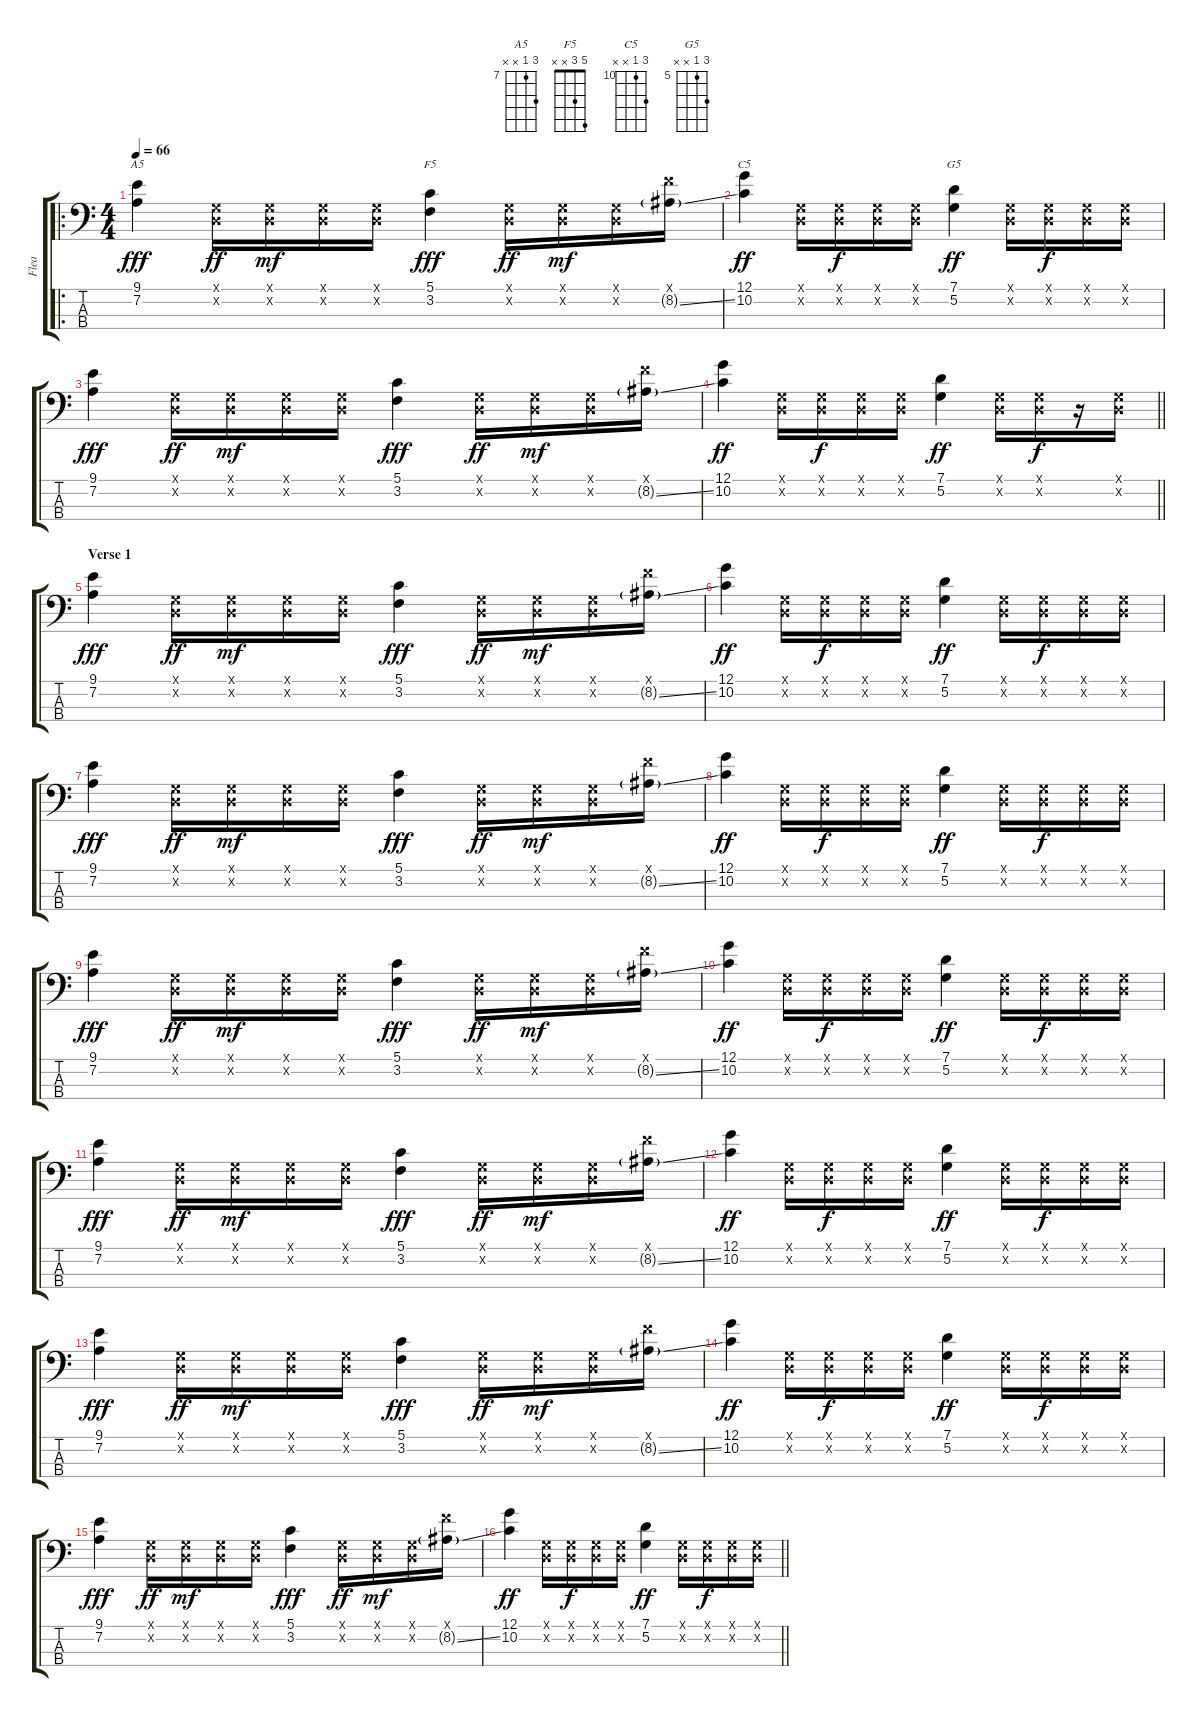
\track ("Flea" "Flea") {instrument electricbassfinger}
\staff {score tabs}
\tuning (G2 D2 A1 E1) {hide}
\chord ("A5" 9 7 x x) {firstfret 7}
\chord ("F5" 5 3 x x)
\chord ("C5" 12 10 x x) {firstfret 10}
\chord ("G5" 7 5 x x) {firstfret 5}
\ro
\ts (4 4)
\tempo 66
\clef f4
\ks c
(9.1 7.2).4{ch "A5" dy fff instrument electricbassfinger} (0.1{x} 0.2{x}).16{dy ff} (0.1{x} 0.2{x}).16{dy mf} (0.1{x} 0.2{x}).16 (0.1{x} 0.2{x}).16 (5.1 3.2).4{ch "F5" dy fff} (0.1{x} 0.2{x}).16{dy ff} (0.1{x} 0.2{x}).16{dy mf} (0.1{x} 0.2{x}).16 (10.1{x} 8.2{ss g}).16 |
(12.1 10.2).4{ch "C5" dy ff} (0.1{x} 0.2{x}).16 (0.1{x} 0.2{x}).16{dy f} (0.1{x} 0.2{x}).16 (0.1{x} 0.2{x}).16 (7.1 5.2).4{ch "G5" dy ff} (0.1{x} 0.2{x}).16 (0.1{x} 0.2{x}).16{dy f} (0.1{x} 0.2{x}).16 (0.1{x} 0.2{x}).16 |
(9.1 7.2).4{dy fff} (0.1{x} 0.2{x}).16{dy ff} (0.1{x} 0.2{x}).16{dy mf} (0.1{x} 0.2{x}).16 (0.1{x} 0.2{x}).16 (5.1 3.2).4{dy fff} (0.1{x} 0.2{x}).16{dy ff} (0.1{x} 0.2{x}).16{dy mf} (0.1{x} 0.2{x}).16 (10.1{x} 8.2{ss g}).16 |
\barLineRight lightlight
(12.1 10.2).4{dy ff} (0.1{x} 0.2{x}).16 (0.1{x} 0.2{x}).16{dy f} (0.1{x} 0.2{x}).16 (0.1{x} 0.2{x}).16 (7.1 5.2).4{dy ff} (0.1{x} 0.2{x}).16 (0.1{x} 0.2{x}).16{dy f} r.16 (0.1{x} 0.2{x}).16 |
\section ("" "Verse 1")
(9.1 7.2).4{dy fff} (0.1{x} 0.2{x}).16{dy ff} (0.1{x} 0.2{x}).16{dy mf} (0.1{x} 0.2{x}).16 (0.1{x} 0.2{x}).16 (5.1 3.2).4{dy fff} (0.1{x} 0.2{x}).16{dy ff} (0.1{x} 0.2{x}).16{dy mf} (0.1{x} 0.2{x}).16 (10.1{x} 8.2{ss g}).16 |
(12.1 10.2).4{dy ff} (0.1{x} 0.2{x}).16 (0.1{x} 0.2{x}).16{dy f} (0.1{x} 0.2{x}).16 (0.1{x} 0.2{x}).16 (7.1 5.2).4{dy ff} (0.1{x} 0.2{x}).16 (0.1{x} 0.2{x}).16{dy f} (0.1{x} 0.2{x}).16 (0.1{x} 0.2{x}).16 |
(9.1 7.2).4{dy fff} (0.1{x} 0.2{x}).16{dy ff} (0.1{x} 0.2{x}).16{dy mf} (0.1{x} 0.2{x}).16 (0.1{x} 0.2{x}).16 (5.1 3.2).4{dy fff} (0.1{x} 0.2{x}).16{dy ff} (0.1{x} 0.2{x}).16{dy mf} (0.1{x} 0.2{x}).16 (10.1{x} 8.2{ss g}).16 |
(12.1 10.2).4{dy ff} (0.1{x} 0.2{x}).16 (0.1{x} 0.2{x}).16{dy f} (0.1{x} 0.2{x}).16 (0.1{x} 0.2{x}).16 (7.1 5.2).4{dy ff} (0.1{x} 0.2{x}).16 (0.1{x} 0.2{x}).16{dy f} (0.1{x} 0.2{x}).16 (0.1{x} 0.2{x}).16 |
(9.1 7.2).4{dy fff} (0.1{x} 0.2{x}).16{dy ff} (0.1{x} 0.2{x}).16{dy mf} (0.1{x} 0.2{x}).16 (0.1{x} 0.2{x}).16 (5.1 3.2).4{dy fff} (0.1{x} 0.2{x}).16{dy ff} (0.1{x} 0.2{x}).16{dy mf} (0.1{x} 0.2{x}).16 (10.1{x} 8.2{ss g}).16 |
(12.1 10.2).4{dy ff} (0.1{x} 0.2{x}).16 (0.1{x} 0.2{x}).16{dy f} (0.1{x} 0.2{x}).16 (0.1{x} 0.2{x}).16 (7.1 5.2).4{dy ff} (0.1{x} 0.2{x}).16 (0.1{x} 0.2{x}).16{dy f} (0.1{x} 0.2{x}).16 (0.1{x} 0.2{x}).16 |
(9.1 7.2).4{dy fff} (0.1{x} 0.2{x}).16{dy ff} (0.1{x} 0.2{x}).16{dy mf} (0.1{x} 0.2{x}).16 (0.1{x} 0.2{x}).16 (5.1 3.2).4{dy fff} (0.1{x} 0.2{x}).16{dy ff} (0.1{x} 0.2{x}).16{dy mf} (0.1{x} 0.2{x}).16 (10.1{x} 8.2{ss g}).16 |
(12.1 10.2).4{dy ff} (0.1{x} 0.2{x}).16 (0.1{x} 0.2{x}).16{dy f} (0.1{x} 0.2{x}).16 (0.1{x} 0.2{x}).16 (7.1 5.2).4{dy ff} (0.1{x} 0.2{x}).16 (0.1{x} 0.2{x}).16{dy f} (0.1{x} 0.2{x}).16 (0.1{x} 0.2{x}).16 |
(9.1 7.2).4{dy fff} (0.1{x} 0.2{x}).16{dy ff} (0.1{x} 0.2{x}).16{dy mf} (0.1{x} 0.2{x}).16 (0.1{x} 0.2{x}).16 (5.1 3.2).4{dy fff} (0.1{x} 0.2{x}).16{dy ff} (0.1{x} 0.2{x}).16{dy mf} (0.1{x} 0.2{x}).16 (10.1{x} 8.2{ss g}).16 |
(12.1 10.2).4{dy ff} (0.1{x} 0.2{x}).16 (0.1{x} 0.2{x}).16{dy f} (0.1{x} 0.2{x}).16 (0.1{x} 0.2{x}).16 (7.1 5.2).4{dy ff} (0.1{x} 0.2{x}).16 (0.1{x} 0.2{x}).16{dy f} (0.1{x} 0.2{x}).16 (0.1{x} 0.2{x}).16 |
(9.1 7.2).4{dy fff} (0.1{x} 0.2{x}).16{dy ff} (0.1{x} 0.2{x}).16{dy mf} (0.1{x} 0.2{x}).16 (0.1{x} 0.2{x}).16 (5.1 3.2).4{dy fff} (0.1{x} 0.2{x}).16{dy ff} (0.1{x} 0.2{x}).16{dy mf} (0.1{x} 0.2{x}).16 (10.1{x} 8.2{ss g}).16 |
\barLineRight lightlight
(12.1 10.2).4{dy ff} (0.1{x} 0.2{x}).16 (0.1{x} 0.2{x}).16{dy f} (0.1{x} 0.2{x}).16 (0.1{x} 0.2{x}).16 (7.1 5.2).4{dy ff} (0.1{x} 0.2{x}).16 (0.1{x} 0.2{x}).16{dy f} (0.1{x} 0.2{x}).16 (0.1{x} 0.2{x}).16
